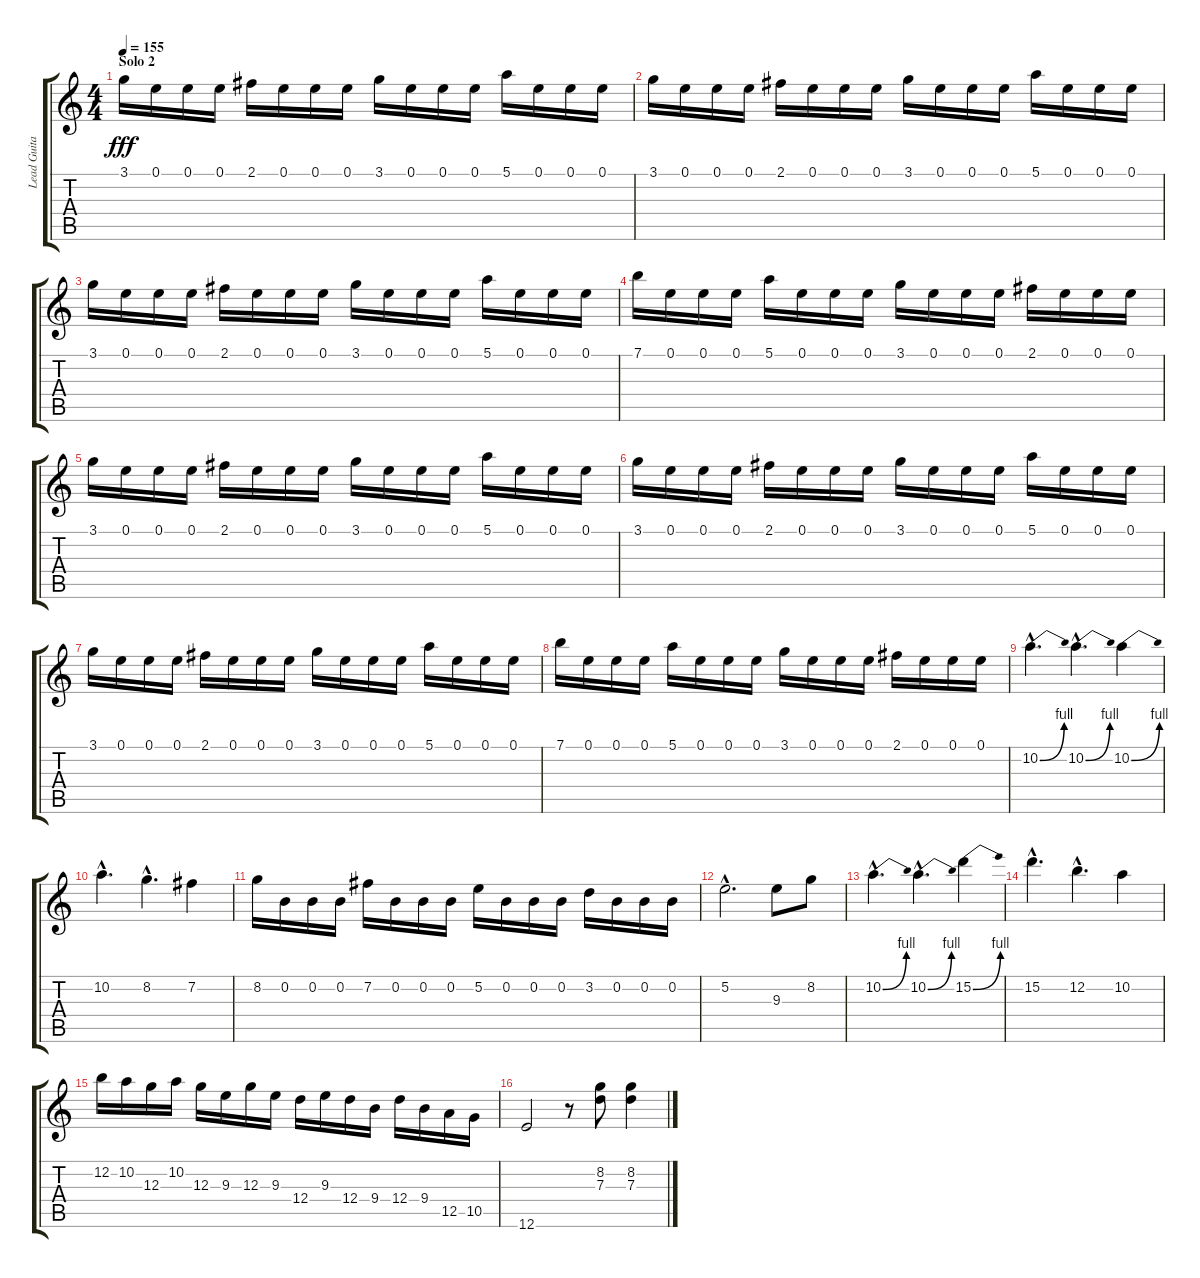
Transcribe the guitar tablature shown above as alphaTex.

\track ("Lead Guitar" "Lead Guita") {instrument distortionguitar}
\staff {score tabs}
\tuning (E4 B3 G3 D3 A2 E2) {hide}
\ts (4 4)
\section ("" "Solo 2")
\tempo 155
\clef g2
\ks c
3.1.16{dy fff} 0.1.16 0.1.16 0.1.16 2.1.16 0.1.16 0.1.16 0.1.16 3.1.16 0.1.16 0.1.16 0.1.16 5.1.16 0.1.16 0.1.16 0.1.16 |
3.1.16 0.1.16 0.1.16 0.1.16 2.1.16 0.1.16 0.1.16 0.1.16 3.1.16 0.1.16 0.1.16 0.1.16 5.1.16 0.1.16 0.1.16 0.1.16 |
3.1.16 0.1.16 0.1.16 0.1.16 2.1.16 0.1.16 0.1.16 0.1.16 3.1.16 0.1.16 0.1.16 0.1.16 5.1.16 0.1.16 0.1.16 0.1.16 |
7.1.16 0.1.16 0.1.16 0.1.16 5.1.16 0.1.16 0.1.16 0.1.16 3.1.16 0.1.16 0.1.16 0.1.16 2.1.16 0.1.16 0.1.16 0.1.16 |
3.1.16 0.1.16 0.1.16 0.1.16 2.1.16 0.1.16 0.1.16 0.1.16 3.1.16 0.1.16 0.1.16 0.1.16 5.1.16 0.1.16 0.1.16 0.1.16 |
3.1.16 0.1.16 0.1.16 0.1.16 2.1.16 0.1.16 0.1.16 0.1.16 3.1.16 0.1.16 0.1.16 0.1.16 5.1.16 0.1.16 0.1.16 0.1.16 |
3.1.16 0.1.16 0.1.16 0.1.16 2.1.16 0.1.16 0.1.16 0.1.16 3.1.16 0.1.16 0.1.16 0.1.16 5.1.16 0.1.16 0.1.16 0.1.16 |
7.1.16 0.1.16 0.1.16 0.1.16 5.1.16 0.1.16 0.1.16 0.1.16 3.1.16 0.1.16 0.1.16 0.1.16 2.1.16 0.1.16 0.1.16 0.1.16 |
10.2{be (bend 0 0 60 4) hac}.4{d} 10.2{be (bend 0 0 60 4) hac}.4{d} 10.2{be (bend 0 0 60 4)}.4 |
10.2{hac}.4{d} 8.2{hac}.4{d} 7.2.4 |
8.2.16 0.2.16 0.2.16 0.2.16 7.2.16 0.2.16 0.2.16 0.2.16 5.2.16 0.2.16 0.2.16 0.2.16 3.2.16 0.2.16 0.2.16 0.2.16 |
5.2{hac}.2{d} 9.3.8 8.2.8 |
10.2{be (bend 0 0 60 4) hac}.4{d} 10.2{be (bend 0 0 60 4) hac}.4{d} 15.2{be (bend 0 0 60 4)}.4 |
15.2{hac}.4{d} 12.2{hac}.4{d} 10.2.4 |
12.2.16 10.2.16 12.3.16 10.2.16 12.3.16 9.3.16 12.3.16 9.3.16 12.4.16 9.3.16 12.4.16 9.4.16 12.4.16 9.4.16 12.5.16 10.5.16 |
12.6.2 r.8 (8.2 7.3).8 (8.2 7.3).4
